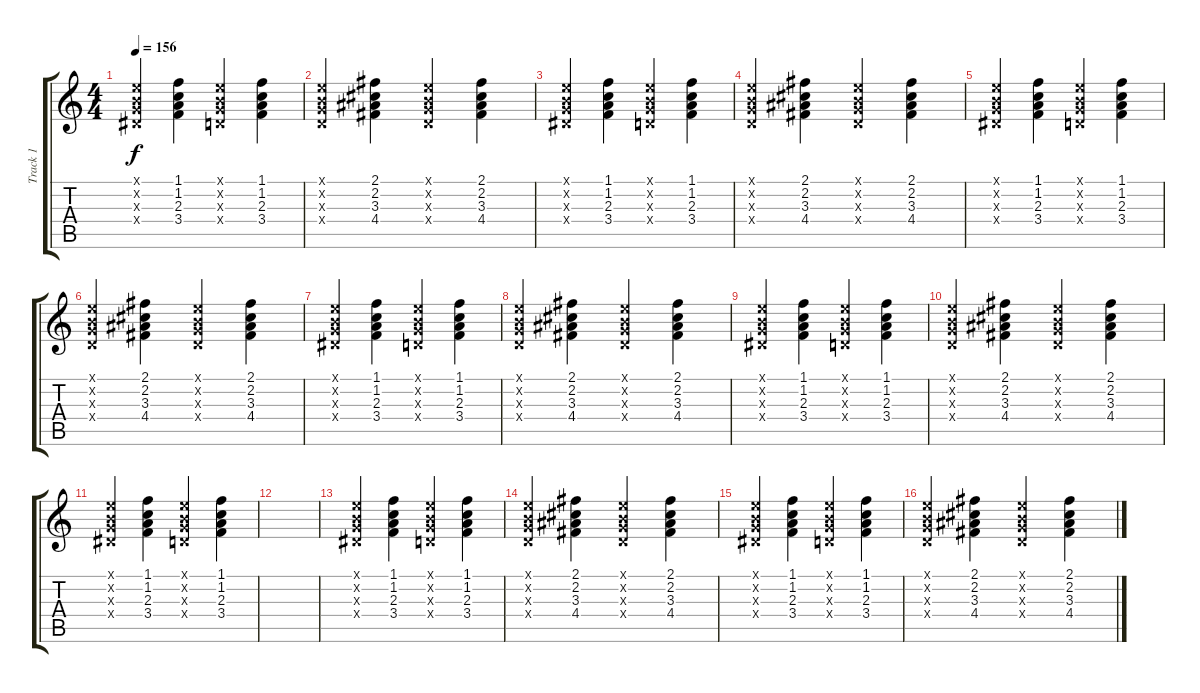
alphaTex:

\track ("Track 1" "Track 1") {instrument electricguitarclean}
\staff {score tabs}
\tuning (E4 B3 G3 D3 A2 E2) {hide}
\ts (4 4)
\tempo 156
\clef g2
\ks c
(0.1{x} 0.2{x} 0.3{x} 1.4{x}).4{dy f} (1.1 1.2 2.3 3.4).4 (0.1{x} 0.2{x} 0.3{x} 0.4{x}).4 (1.1 1.2 2.3 3.4).4 |
(0.1{x} 0.2{x} 0.3{x} 0.4{x}).4 (2.1 2.2 3.3 4.4).4 (0.1{x} 0.2{x} 0.3{x} 0.4{x}).4 (2.1 2.2 3.3 4.4).4 |
(0.1{x} 0.2{x} 0.3{x} 1.4{x}).4 (1.1 1.2 2.3 3.4).4 (0.1{x} 0.2{x} 0.3{x} 0.4{x}).4 (1.1 1.2 2.3 3.4).4 |
(0.1{x} 0.2{x} 0.3{x} 0.4{x}).4 (2.1 2.2 3.3 4.4).4 (0.1{x} 0.2{x} 0.3{x} 0.4{x}).4 (2.1 2.2 3.3 4.4).4 |
(0.1{x} 0.2{x} 0.3{x} 1.4{x}).4 (1.1 1.2 2.3 3.4).4 (0.1{x} 0.2{x} 0.3{x} 0.4{x}).4 (1.1 1.2 2.3 3.4).4 |
(0.1{x} 0.2{x} 0.3{x} 0.4{x}).4 (2.1 2.2 3.3 4.4).4 (0.1{x} 0.2{x} 0.3{x} 0.4{x}).4 (2.1 2.2 3.3 4.4).4 |
(0.1{x} 0.2{x} 0.3{x} 1.4{x}).4 (1.1 1.2 2.3 3.4).4 (0.1{x} 0.2{x} 0.3{x} 0.4{x}).4 (1.1 1.2 2.3 3.4).4 |
(0.1{x} 0.2{x} 0.3{x} 0.4{x}).4 (2.1 2.2 3.3 4.4).4 (0.1{x} 0.2{x} 0.3{x} 0.4{x}).4 (2.1 2.2 3.3 4.4).4 |
(0.1{x} 0.2{x} 0.3{x} 1.4{x}).4 (1.1 1.2 2.3 3.4).4 (0.1{x} 0.2{x} 0.3{x} 0.4{x}).4 (1.1 1.2 2.3 3.4).4 |
(0.1{x} 0.2{x} 0.3{x} 0.4{x}).4 (2.1 2.2 3.3 4.4).4 (0.1{x} 0.2{x} 0.3{x} 0.4{x}).4 (2.1 2.2 3.3 4.4).4 |
(0.1{x} 0.2{x} 0.3{x} 1.4{x}).4 (1.1 1.2 2.3 3.4).4 (0.1{x} 0.2{x} 0.3{x} 0.4{x}).4 (1.1 1.2 2.3 3.4).4 |
|
(0.1{x} 0.2{x} 0.3{x} 1.4{x}).4 (1.1 1.2 2.3 3.4).4 (0.1{x} 0.2{x} 0.3{x} 0.4{x}).4 (1.1 1.2 2.3 3.4).4 |
(0.1{x} 0.2{x} 0.3{x} 0.4{x}).4 (2.1 2.2 3.3 4.4).4 (0.1{x} 0.2{x} 0.3{x} 0.4{x}).4 (2.1 2.2 3.3 4.4).4 |
(0.1{x} 0.2{x} 0.3{x} 1.4{x}).4 (1.1 1.2 2.3 3.4).4 (0.1{x} 0.2{x} 0.3{x} 0.4{x}).4 (1.1 1.2 2.3 3.4).4 |
(0.1{x} 0.2{x} 0.3{x} 0.4{x}).4 (2.1 2.2 3.3 4.4).4 (0.1{x} 0.2{x} 0.3{x} 0.4{x}).4 (2.1 2.2 3.3 4.4).4
